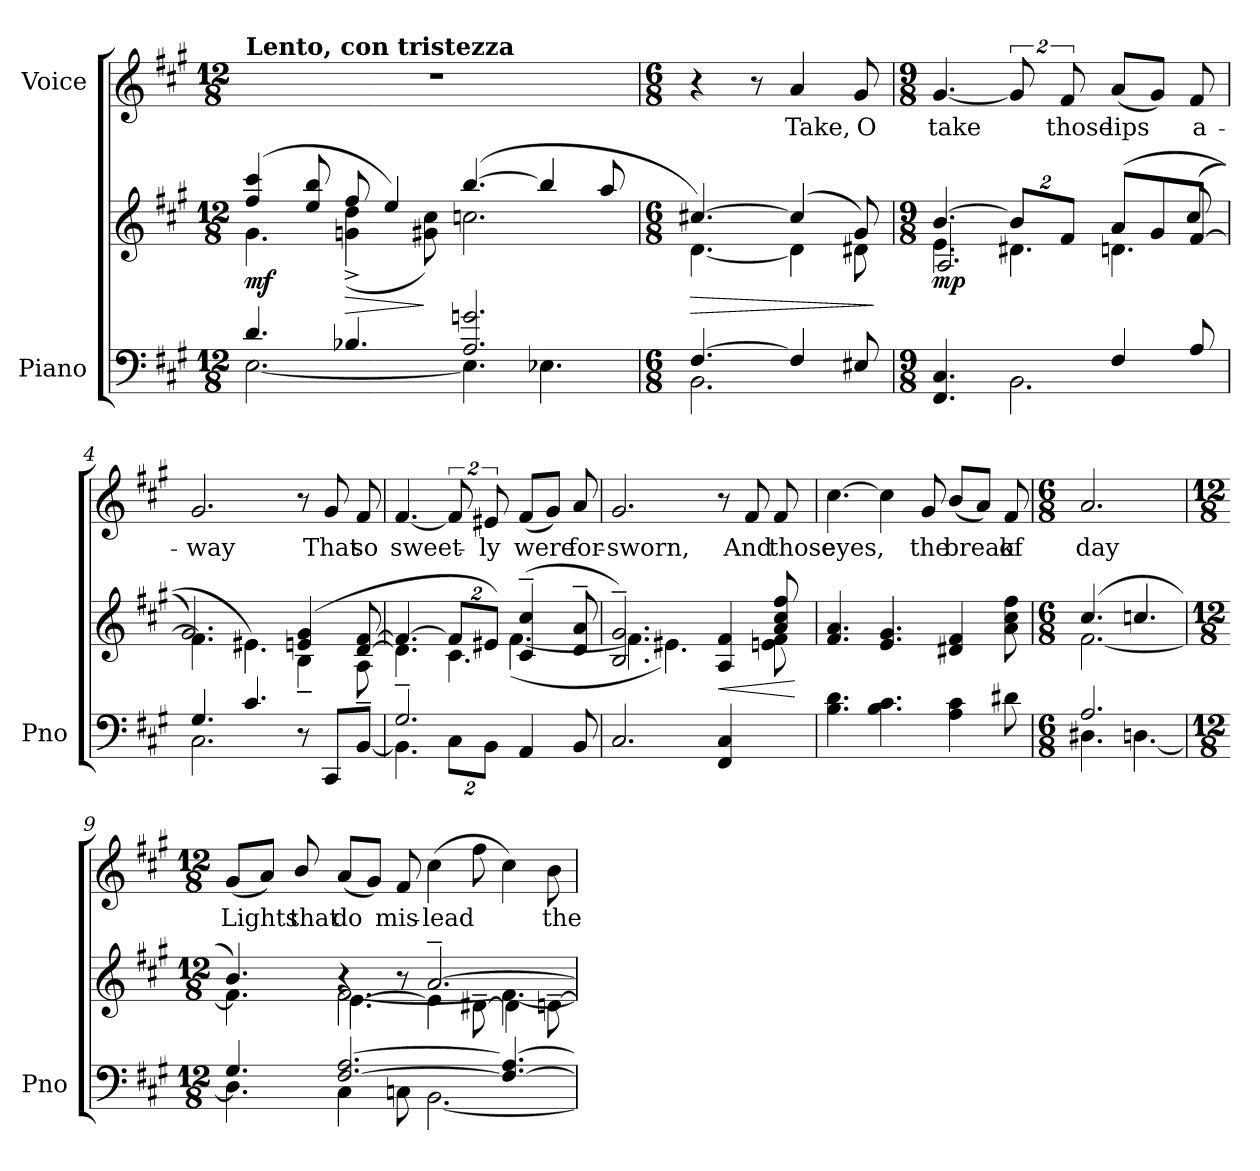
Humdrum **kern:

**kern	**kern	**dynam	**kern	**text
*part2	*part2	*part2	*part1	*part1
*staff3	*staff2	*staff2/3	*staff1	*staff1
*I"Piano	*	*	*I"Voice	*
*I'Pno	*	*	*	*
*clefF4	*clefG2	*	*clefG2	*
*k[f#c#g#]	*k[f#c#g#]	*	*k[f#c#g#]	*
*M12/8	*M12/8	*	*M12/8	*
=1	=1	=1	=1	=1
*^	*^	*	*	*
!	!	!	!	!	!LO:TX:a:B:t=Lento, con tristezza	!
!	!	!	!	!LO:DY:b	!	!
4.d/	[2.E\	(4ff#/ 4ccc#/	4.g#\	mf	1.r	.
.	.	8ee/ 8bb/	.	.	.	.
!	!	!	!	!LO:HP:b	!	!
4.B-X/	.	8ff#/	(4gn\^ 4dd\^	>	.	.
.	.	4ee/)	.	.	.	.
.	.	.	8g#X\ 8cc#\)	]	.	.
2.A/ 2.gn/	4.E\]	([4.bb/	2.ccn\	.	.	.
.	4.E-X\	4bb/]	.	.	.	.
.	.	8aa/	.	.	.	.
=2	=2	=2	=2	=2	=2	=2
*M6/8	*	*M6/8	*	*	*M6/8	*
!	!	!	!	!LO:HP:b	!	!
[4.F#/	2.BB\	[4.cc#X/)	[4.d\	>	4r	.
.	.	.	.	.	8r	.
!	!	!	!	!	!	!LO:LY:b
4F#/]	.	(4cc#/]	4d\]	.	4a/	Take,
!	!	!	!	!	!	!LO:LY:b
8E#X/	.	8g#/)	8d#X\	.	8g#/	O
*v	*v	*	*	*	*	*
*	*v	*v	*	*	*
.	.	]	.	.
!!LO:LB:g=z
=3	=3	=3	=3	=3
*M9/8	*M9/8	*	*M9/8	*
*^	*^	*	*	*
*	*	*	*^	*	*	*
*	*	*	*	*^	*	*	*
!	!	!	!	!	!	!LO:DY:b	!	!LO:LY:b
2.ryy	4.FF#/ 4.C#/	[4.b/	4.e\	1ryy	2.A/	mp	[4.g#/	take
*	*	*Xbrackettup	*	*	*	*	*	*
.	2.BB\	16%3b/L]	4.d#X\	.	.	.	16%3g#/]	.
!	!	!	!	!	!	!	!	!LO:LY:b
.	.	16%3f#/J	.	.	.	.	16%3f#/	those
!	!	!	!	!	!	!	!	!LO:LY:b
4F#/	.	(<8a/L	4.dn\	.	4.ryy	.	(8a/L	lips
.	.	8g#/	.	.	.	.	8g#/J)	.
!	!	!	!	!	!	!	!	!LO:LY:b
8A/	.	[<8f#/J	.	(8cc#/	.	.	8f#/	a-
*	*	*	*	*v	*v	*	*	*
=4	=4	=4	=4	=4	=4	=4	=4
!	!	!	!	!	!	!	!LO:LY:b
4.G#/	2.C#\	4.f#\]	2.ryy	2.g#/)	.	2.g#/	-way
4.c#/	.	4.e#X\)	.	.	.	.	.
8r	4.ryy	(4en/ 4g#/	4B~\	4.ryy	.	8r	.
!	!	!	!	!	!	!	!LO:LY:b
8CC#/L	.	.	.	.	.	8g#/	That
!	!	!	!	!	!	!	!LO:LY:b
[<8BB/J	.	[<8d/ [8f#/	8A~\	.	.	8f#/	so
*	*	*	*v	*v	*	*	*
!!LO:PB:g=z
=5	=5	=5	=5	=5	=5	=5
!	!	!	!	!	!	!LO:LY:b
2.G#~/	4.BB\]	4.f#/_	4.d\]	.	[4.f#/	sweet-
*	*	*brackettup	*	*	*	*
.	16%3C#\L	16%3f#/L]	4.c#\	.	16%3f#/]	.
!	!	!	!	!	!	!LO:LY:b
.	16%3BB\J	16%3e#X/J)	.	.	16%3e#X/	-ly
!	!	!	!	!	!	!LO:LY:b
4AA/	4.ryy	(4c#/~ 4cc#/~	([4.f#\	.	(8f#/L	were
.	.	.	.	.	8g#/J)	.
!	!	!	!	!	!	!LO:LY:b
8BB/	.	8d/~ 8a/~	.	.	8a/	for-
*v	*v	*	*	*	*	*
=6	=6	=6	=6	=6	=6
*	*	*^	*	*	*
!	!	!	!	!	!	!LO:LY:b
2.C#/	2.B/~ 2.g#/~)	4.f#\]	1ryy	.	2.g#/	-sworn,
.	.	4.e#X\)	.	.	.	.
!	!	!	!	!LO:HP:b	!	!
4FF#/ 4C#/	4A/ 4f#/	4.ryy	.	<	8r	.
!	!	!	!	!	!	!LO:LY:b
.	.	.	.	.	8f#/	And
!	!	!	!	!	!	!LO:LY:b
8ryy	8a/ 8cc#/ 8ff#/	.	8en\ 8f#\	.	8f#/	those
*	*v	*v	*v	*	*	*
.	.	[	.	.
!!LO:LB:g=z
=7	=7	=7	=7	=7
!	!	!	!	!LO:LY:b
4.B\ 4.d\	4.f#/ 4.a/	.	[4.cc#\	eyes,
4.B\ 4.c#\	4.e/ 4.g#/	.	4cc#\]	.
!	!	!	!	!LO:LY:b
.	.	.	8g#/	the
!	!	!	!	!LO:LY:b
4A\ 4c#\	4d#X/ 4f#/	.	(8b/L	break
.	.	.	8a/J)	.
!	!	!	!	!LO:LY:b
8d#X\	8a\ 8cc#\ 8ff#\	.	8f#/	of
=8	=8	=8	=8	=8
*M6/8	*M6/8	*	*M6/8	*
*^	*^	*	*	*
!	!	!	!	!	!	!LO:LY:b
2.A/	4.D#X\	(4.cc#/	[2.f#\	.	2.a/	day_
.	[4.Dn\	4.ccn/	.	.	.	.
*	*	*v	*v	*	*	*
=9	=9	=9	=9	=9	=9
*M12/8	*	*M12/8	*	*M12/8	*
*	*	*^	*	*	*
*	*	*	*^	*	*	*
!	!	!	!	!	!	!	!LO:LY:b
4.G#/	4.D\]	4.b/)	4.f#\]	4.ryy	.	(8g#/L	Lights
.	.	.	.	.	.	8a/J)	.
!	!	!	!	!	!	!	!LO:LY:b
.	.	.	.	.	.	8b/	that
!	!	!	!	!	!	!	!LO:LY:b
[2.F#/ [2.A/	4C#\	4r	[>2.f#\	[4.e\	.	(8a/L	do
.	.	.	.	.	.	8g#/J)	.
!	!	!	!	!	!	!	!LO:LY:b
.	8Cn\	8r	.	.	.	8f#/	mis-
!	!	!	!	!	!	!	!LO:LY:b
.	[2.BB\	[2.a~/	.	4e\]	.	(4cc#\	-lead
.	.	.	.	[8d#X~\	.	8ff#\	.
4.F#/_ 4.A/_	.	.	4.f#\_	4d#\]	.	4cc#\)	.
!	!	!	!	!	!	!	!LO:LY:b
.	.	.	.	[8dn~\	.	8b\	the
*v	*v	*	*	*	*	*	*
*	*v	*v	*v	*	*	*
=	=	=	=	=
*-	*-	*-	*-	*-
